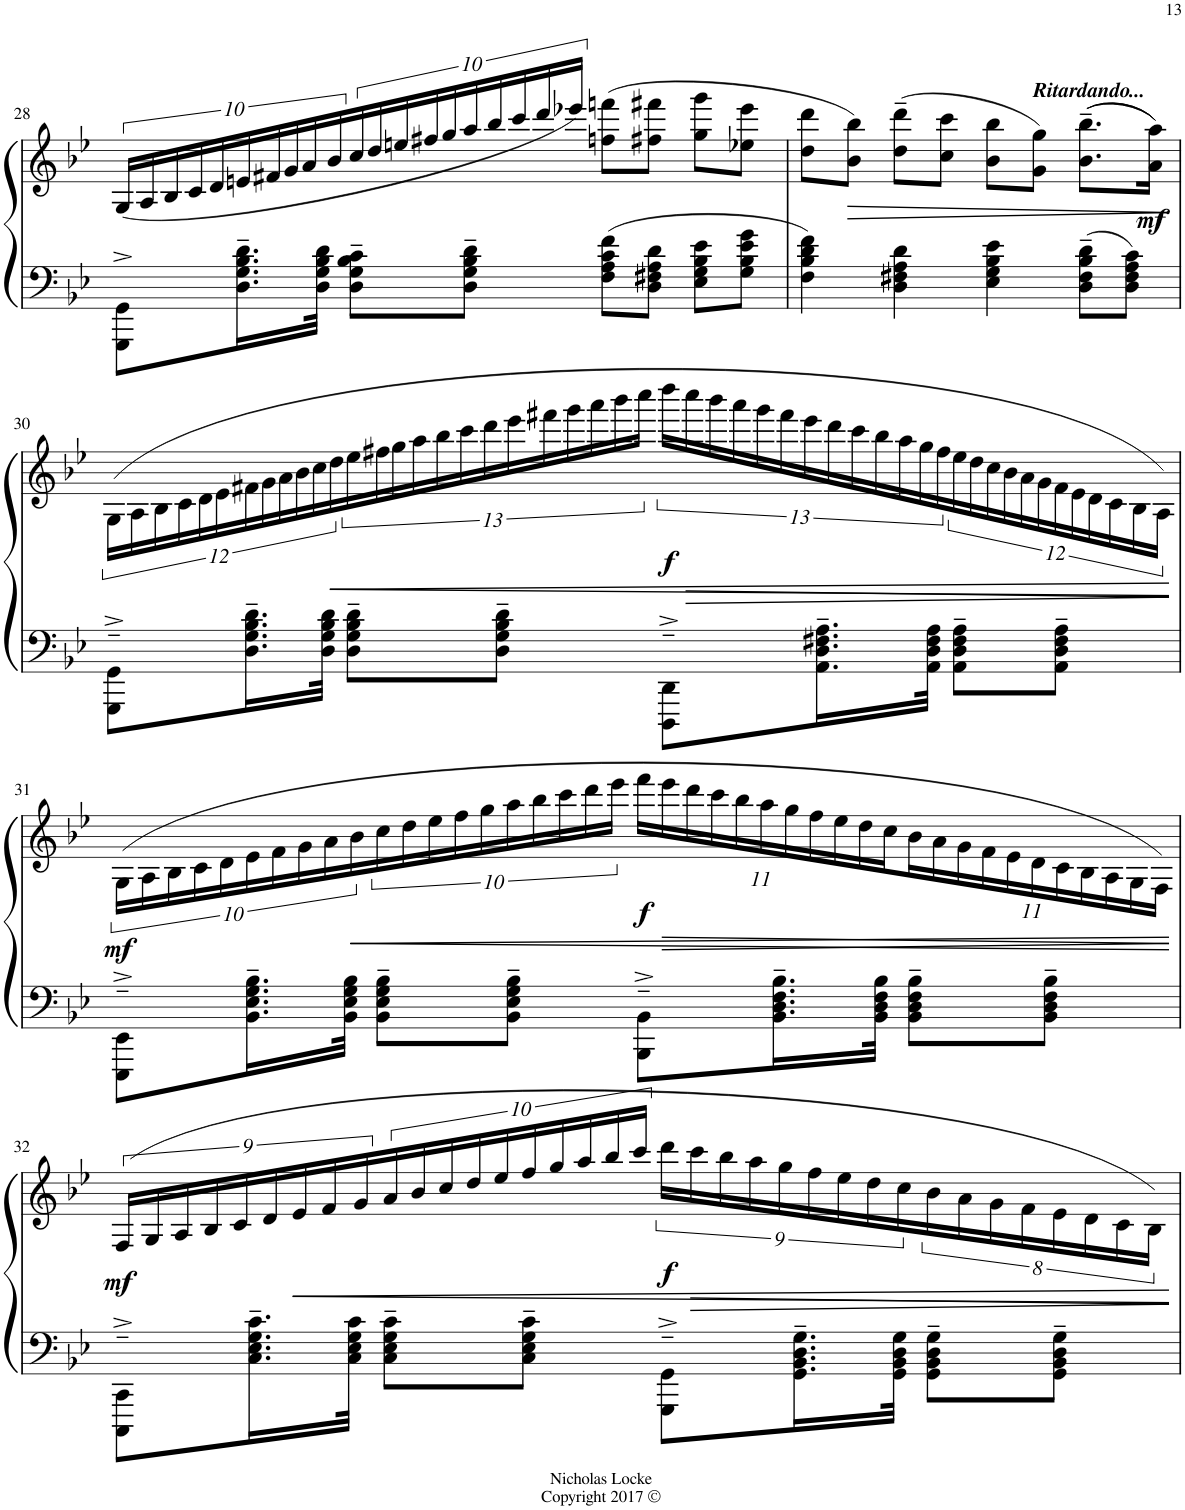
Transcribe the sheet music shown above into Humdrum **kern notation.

**kern	**kern	**dynam
*part1	*part1	*part1
*staff2	*staff1	*staff1/2
*I"Piano	*	*
*I'Pno.	*	*
!!LO:PB:g=z
*clefF4	*clefG2	*
*k[b-e-]	*k[b-e-]	*
*M4/4	*M4/4	*
=28	=28	=28
8GGG\^ 8GG\^L	(40G/LL	.
.	40A/	.
.	40B-/	.
.	40c/	.
.	40d/	.
16.D\~ 16.G\~ 16.B-\~ 16.d\~L	40en/	.
.	40f#X/	.
.	40g/	.
.	40a/	.
32D\ 32G\ 32B-\ 32d\JJk	.	.
.	40b-/	.
8D\~ 8G\~ 8B-\~ 8c\~L	40cc/	.
.	40dd/	.
.	40een/	.
.	40ff#X/	.
.	40gg/	.
8D\~ 8G\~ 8B-\~ 8d\~J	40aa/	.
.	40bb-/	.
.	40ccc/	.
.	40ddd/	.
.	40eee-X/JJ)	.
8F\ 8A\ 8c\ 8f\L	(8ffn\ 8fffn\L	.
8D\ 8F#X\ 8A\ 8d\J	8ff#X\ 8fff#X\J	.
8E-\ 8G\ 8B-\ 8e-\L	8gg\ 8ggg\L	.
8G\ 8B-\ 8e-\ 8g\J	8ee-X\ 8eee-\J	.
=29	=29	=29
4F\ 4B-\ 4d\ 4f\	8dd\ 8ddd\L	.
!	!	!LO:HP:b
.	8b-\ 8bb-\J)	>
4D\ 4F#X\ 4A\ 4d\	(8dd\~ 8ddd\~L	.
.	8cc\ 8ccc\J	.
4E-\ 4G\ 4B-\ 4e-\	8b-\ 8bb-\L	.
*	*MM65	*
!	!LO:TX:a:Bi:t=Ritardando...	!
.	8g\ 8gg\J)	.
*	*MM60	*
8D\~ 8F#\~ 8B-\~ 8d\~L	((8.b-\~ 8.bb-\~L	.
8D\ 8F#\ 8A\ 8c\J	.	.
!	!	!LO:DY:b
.	16a\ 16aa\Jk))	mf
.	.	]
!!LO:LB:g=z
=30	=30	=30
*	*MM70	*
8GGG\~^ 8GG\~^L	(48G\LL	.
.	48A\	.
.	48B-\	.
.	48c\	.
.	48d\	.
.	48e-\	.
16.D\~ 16.G\~ 16.B-\~ 16.d\~L	48f#X\	.
.	48g\	.
.	48a\	.
.	48b-\	.
.	48cc\	.
32D\ 32G\ 32B-\ 32d\JJk	.	.
!	!	!LO:HP:b
.	48dd\	<
8D\~ 8G\~ 8B-\~ 8d\~L	52ee-\	.
.	52ff#X\	.
.	52gg\	.
.	52aa\	.
.	52bb-\	.
.	52ccc\	.
.	52ddd\	.
8D\~ 8G\~ 8B-\~ 8d\~J	.	.
.	52eee-\	.
.	52fff#X\	.
.	52ggg\	.
.	52aaa\	.
.	52bbb-\	.
.	52cccc\JJ	.
!	!	!LO:DY:b
8DDD\~^ 8DD\~^L	52dddd\LL	f
!	!	!LO:HP:b
.	52cccc\	>
.	52bbb-\	.
.	52aaa\	.
.	52ggg\	.
.	52fff#\	.
.	52eee-\	.
16.AA\~ 16.D\~ 16.F#X\~ 16.A\~L	.	.
.	52ddd\	.
.	52ccc\	.
.	52bb-\	.
.	52aa\	.
.	52gg\	.
32AA\ 32D\ 32F#\ 32A\JJk	.	.
.	52ff#\	.
8AA\~ 8D\~ 8F#\~ 8A\~L	48ee-\	.
.	48dd\	.
.	48cc\	.
.	48b-\	.
.	48a\	.
.	48g\	.
8AA\~ 8D\~ 8F#\~ 8A\~J	48f#\	.
.	48e-\	.
.	48d\	.
.	48c\	.
.	48B-\	.
.	48A\JJ)	.
.	.	[ ]
!!LO:LB:g=z
=31	=31	=31
!	!	!LO:DY:a=2
8EEE-\~^ 8EE-\~^L	(40G\LL	mf
.	40A\	.
.	40B-\	.
.	40c\	.
.	40d\	.
16.BB-\~ 16.E-\~ 16.G\~ 16.B-\~L	40e-\	.
.	40f\	.
.	40g\	.
.	40a\	.
32BB-\ 32E-\ 32G\ 32B-\JJk	.	.
!	!	!LO:HP:b
.	40b-\	<
8BB-\~ 8E-\~ 8G\~ 8B-\~L	40cc\	.
.	40dd\	.
.	40ee-\	.
.	40ff\	.
.	40gg\	.
8BB-\~ 8E-\~ 8G\~ 8B-\~J	40aa\	.
.	40bb-\	.
.	40ccc\	.
.	40ddd\	.
.	40eee-\JJ	.
*	*Xbrackettup	*
!	!	!LO:DY:b
8BBB-\~^ 8BB-\~^L	44fff\LL	f
!	!	!LO:HP:b
.	44eee-\	>
.	44ddd\	.
.	44ccc\	.
.	44bb-\	.
.	44aa\	.
16.BB-\~ 16.D\~ 16.F\~ 16.B-\~L	.	.
.	44gg\	.
.	44ff\	.
.	44ee-\	.
.	44dd\	.
32BB-\ 32D\ 32F\ 32B-\JJk	.	.
.	44cc\J	.
8BB-\~ 8D\~ 8F\~ 8B-\~L	44b-\L	.
.	44a\	.
.	44g\	.
.	44f\	.
.	44e-\	.
.	44d\	.
8BB-\~ 8D\~ 8F\~ 8B-\~J	.	.
.	44c\	.
.	44B-\	.
.	44A\	.
.	44G\	.
.	44F\JJ)	.
.	.	[ ]
!!LO:LB:g=z
=32	=32	=32
*	*brackettup	*
!	!	!LO:DY:a=2
8CCC\~^ 8CC\~^L	(36F/LL	mf
.	36G/	.
.	36A/	.
.	36B-/	.
.	36c/	.
16.C\~ 16.E-\~ 16.G\~ 16.c\~L	.	.
.	36d/	.
!	!	!LO:HP:b
.	36e-/	<
.	36f/	.
32C\ 32E-\ 32G\ 32c\JJk	.	.
.	36g/	.
8C\~ 8E-\~ 8G\~ 8c\~L	40a/	.
.	40b-/	.
.	40cc/	.
.	40dd/	.
.	40ee-/	.
8C\~ 8E-\~ 8G\~ 8c\~J	40ff/	.
.	40gg/	.
.	40aa/	.
.	40bb-/	.
.	40ccc/JJ	.
!	!	!LO:DY:b
8GGG\~^ 8GG\~^L	36ddd\LL	f
!	!	!LO:HP:b
.	36ccc\	>
.	36bb-\	.
.	36aa\	.
.	36gg\	.
16.GG\~ 16.BB-\~ 16.D\~ 16.G\~L	.	.
.	36ff\	.
.	36ee-\	.
.	36dd\	.
32GG\ 32BB-\ 32D\ 32G\JJk	.	.
.	36cc\	.
8GG\~ 8BB-\~ 8D\~ 8G\~L	48.b-\	.
.	48.a\	.
.	48.g\	.
.	48.f\	.
8GG\~ 8BB-\~ 8D\~ 8G\~J	48.e-\	.
.	48.d\	.
.	48.c\	.
.	48.B-\JJ)	.
.	.	[ ]
=	=	=
*-	*-	*-
